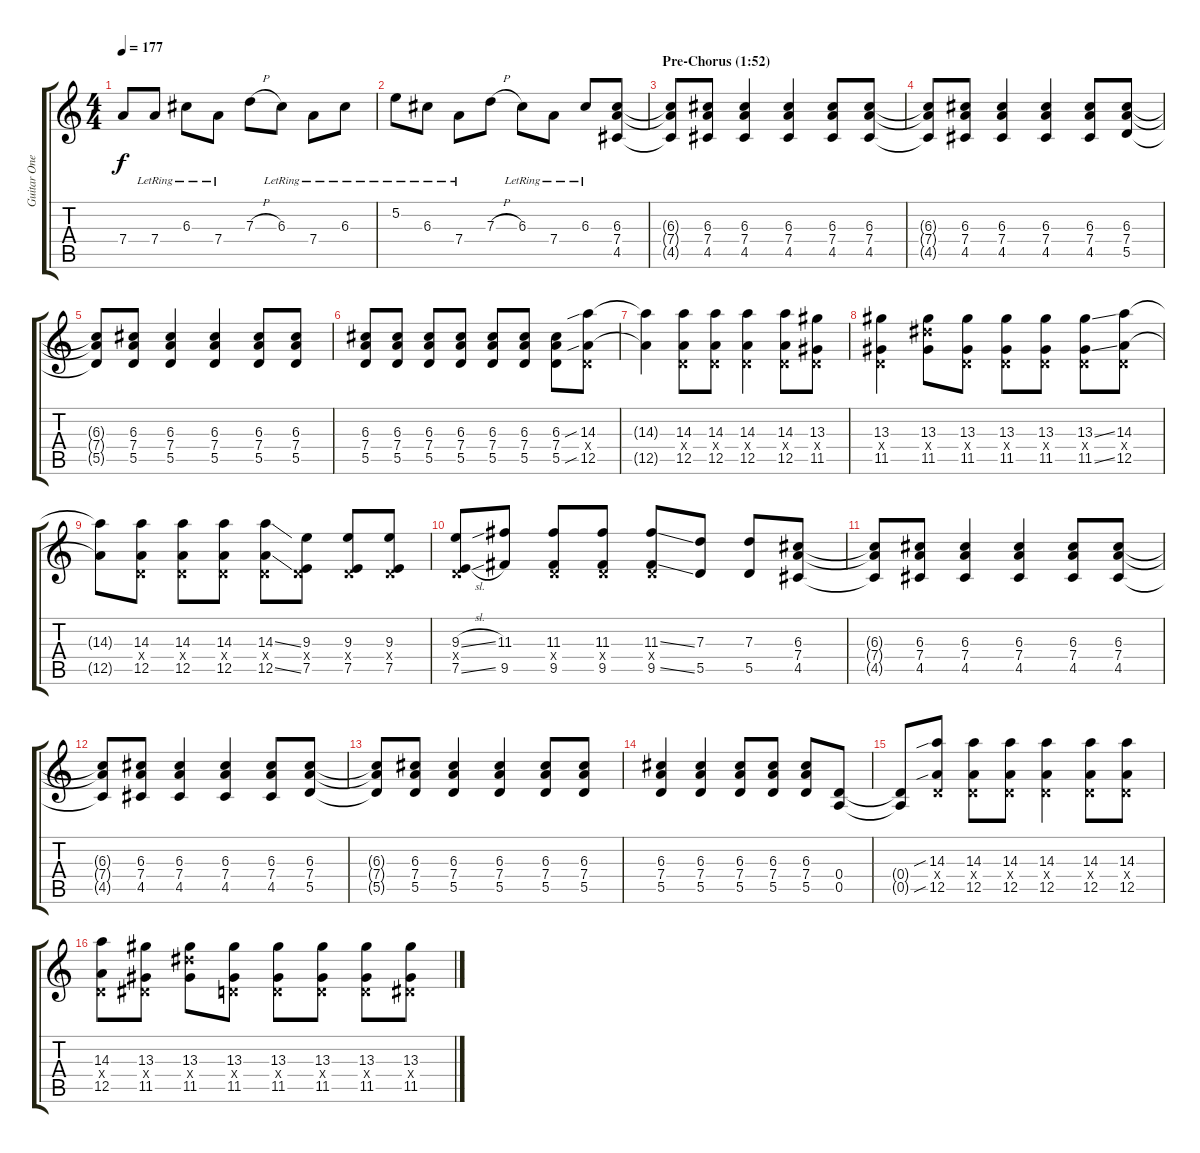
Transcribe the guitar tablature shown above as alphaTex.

\track ("Guitar One" "Guitar One") {instrument distortionguitar}
\staff {score tabs}
\tuning (E4 B3 G3 D3 A2 D2) {hide}
\ts (4 4)
\tempo 177
\clef g2
\ks c
7.4{t}.8{dy f instrument electricguitarjazz} 7.4{lr}.8 6.3{lr}.8 7.4{lr}.8 7.3{h}.8 6.3{lr}.8 7.4{lr}.8 6.3{lr}.8 |
5.2{lr}.8{instrument electricguitarjazz} 6.3{lr}.8 7.4{lr}.8 7.3{h}.8 6.3{lr}.8 7.4{lr}.8 6.3{lr}.8 (6.3 7.4 4.5).8{instrument distortionguitar} |
\section ("" "Pre-Chorus (1:52)")
(6.3{t} 7.4{t} 4.5{t}).8 (6.3 7.4 4.5).8 (6.3 7.4 4.5).4 (6.3 7.4 4.5).4 (6.3 7.4 4.5).8 (6.3 7.4 4.5).8 |
(6.3{t} 7.4{t} 4.5{t}).8 (6.3 7.4 4.5).8 (6.3 7.4 4.5).4 (6.3 7.4 4.5).4 (6.3 7.4 4.5).8 (6.3 7.4 5.5).8 |
(6.3{t} 7.4{t} 5.5{t}).8 (6.3 7.4 5.5).8 (6.3 7.4 5.5).4 (6.3 7.4 5.5).4 (6.3 7.4 5.5).8 (6.3 7.4 5.5).8 |
(6.3 7.4 5.5).8 (6.3 7.4 5.5).8 (6.3 7.4 5.5).8 (6.3 7.4 5.5).8 (6.3 7.4 5.5).8 (6.3 7.4 5.5).8 (6.3 7.4 5.5).8 (14.3{sib} 0.4{x} 12.5{sib}).8 |
(14.3{t} 12.5{t}).4 (14.3 0.4{x} 12.5).8 (14.3 0.4{x} 12.5).8 (14.3 0.4{x} 12.5).4 (14.3 0.4{x} 12.5).8 (13.3 0.4{x} 11.5).8 |
(13.3 0.4{x} 11.5).4 (13.3 13.4{x} 11.5).8 (13.3 0.4{x} 11.5).8 (13.3 0.4{x} 11.5).8 (13.3 0.4{x} 11.5).8 (13.3{ss} 0.4{x} 11.5{ss}).8 (14.3 0.4{x} 12.5).8 |
(14.3{t} 12.5{t}).8 (14.3 0.4{x} 12.5).8 (14.3 0.4{x} 12.5).8 (14.3 0.4{x} 12.5).8 (14.3{ss} 0.4{x} 12.5{ss}).8 (9.3 0.4{x} 7.5).8 (9.3 0.4{x} 7.5).8 (9.3 0.4{x} 7.5).8 |
(9.3{sl} 0.4{x} 7.5{sl}).8 (11.3 9.5).8 (11.3 0.4{x} 9.5).8 (11.3 0.4{x} 9.5).8 (11.3{ss} 0.4{x} 9.5{ss}).8 (7.3 5.5).8 (7.3 5.5).8 (6.3 7.4 4.5).8 |
(6.3{t} 7.4{t} 4.5{t}).8 (6.3 7.4 4.5).8 (6.3 7.4 4.5).4 (6.3 7.4 4.5).4 (6.3 7.4 4.5).8 (6.3 7.4 4.5).8 |
(6.3{t} 7.4{t} 4.5{t}).8 (6.3 7.4 4.5).8 (6.3 7.4 4.5).4 (6.3 7.4 4.5).4 (6.3 7.4 4.5).8 (6.3 7.4 5.5).8 |
(6.3{t} 7.4{t} 5.5{t}).8 (6.3 7.4 5.5).8 (6.3 7.4 5.5).4 (6.3 7.4 5.5).4 (6.3 7.4 5.5).8 (6.3 7.4 5.5).8 |
(6.3 7.4 5.5).4 (6.3 7.4 5.5).4 (6.3 7.4 5.5).8 (6.3 7.4 5.5).8 (6.3 7.4 5.5).8 (0.4 0.5).8 |
(0.4{t} 0.5{t}).8 (14.3{sib} 0.4{x} 12.5{sib}).8 (14.3 0.4{x} 12.5).8 (14.3 0.4{x} 12.5).8 (14.3 0.4{x} 12.5).4 (14.3 0.4{x} 12.5).8 (14.3 0.4{x} 12.5).8 |
(14.3 0.4{x} 12.5).8 (13.3 1.4{x} 11.5).8 (13.3 13.4{x} 11.5).8 (13.3 0.4{x} 11.5).8 (13.3 0.4{x} 11.5).8 (13.3 0.4{x} 11.5).8 (13.3 0.4{x} 11.5).8 (13.3{sl} 1.4{x} 11.5{sl}).8
